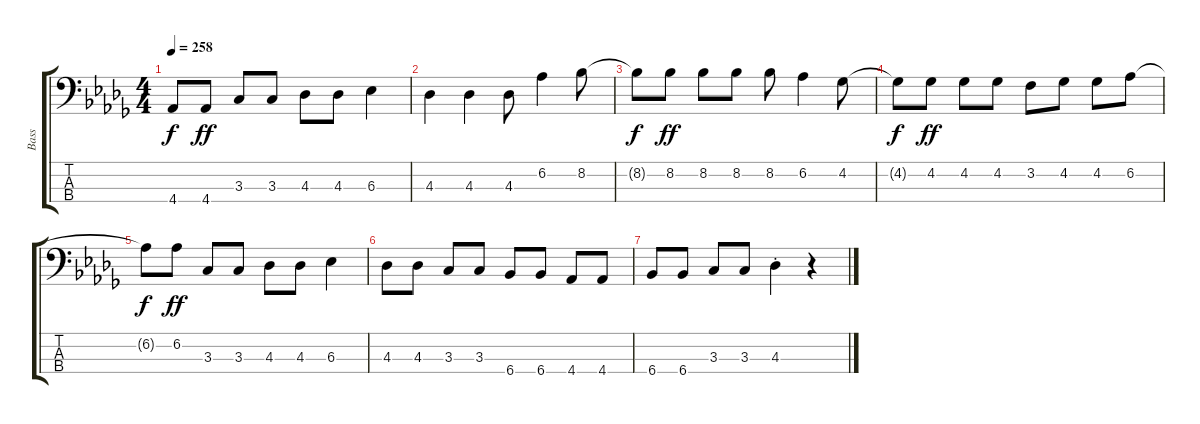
\track ("Bass" "Bass") {instrument electricbassfinger}
\staff {score tabs}
\tuning (G2 D2 A1 E1) {hide}
\ts (4 4)
\tempo 258
\clef f4
\ks db
4.4{t}.8{dy f} 4.4.8{dy ff} 3.3.8 3.3.8 4.3.8 4.3.8 6.3.4 |
4.3.4 4.3.4 4.3.8 6.2.4 8.2.8 |
8.2{t}.8{dy f} 8.2.8{dy ff} 8.2.8 8.2.8 8.2.8 6.2.4 4.2.8 |
4.2{t}.8{dy f} 4.2.8{dy ff} 4.2.8 4.2.8 3.2.8 4.2.8 4.2.8 6.2.8 |
6.2{t}.8{dy f} 6.2.8{dy ff} 3.3.8 3.3.8 4.3.8 4.3.8 6.3.4 |
4.3.8 4.3.8 3.3.8 3.3.8 6.4.8 6.4.8 4.4.8 4.4.8 |
6.4.8 6.4.8 3.3.8 3.3.8 4.3{st}.4 r.4
